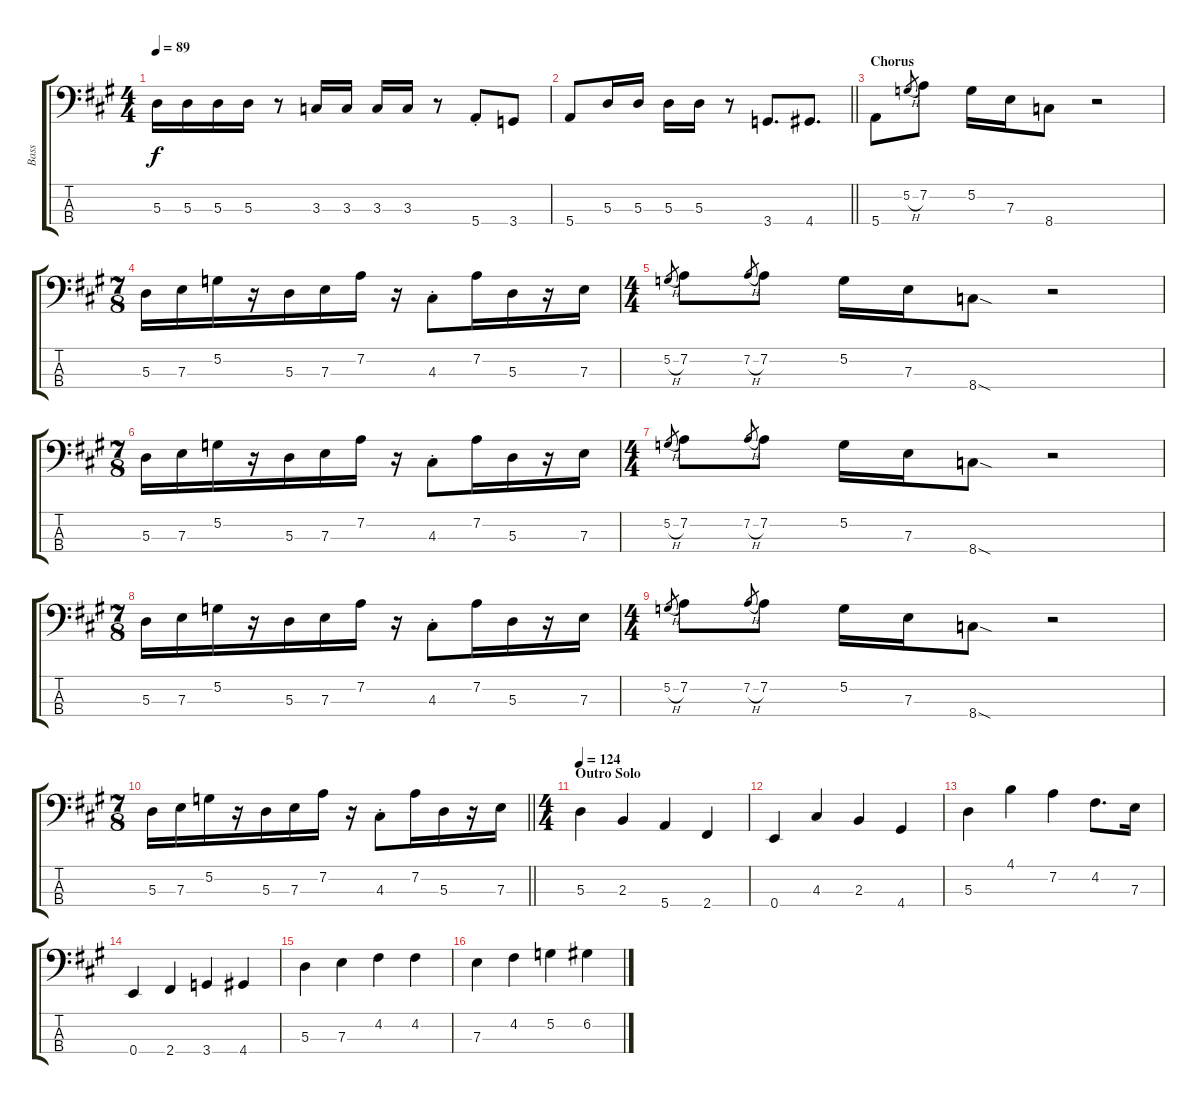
\track ("Bass" "Bass") {instrument electricbassfinger}
\staff {score tabs}
\tuning (G2 D2 A1 E1) {hide}
\ts (4 4)
\tempo 89
\clef f4
\ks a
5.3.16{dy f} 5.3.16 5.3.16 5.3.16 r.8 3.3.16 3.3.16 3.3.16 3.3.16 r.8 5.4{st}.8 3.4.8 |
\barLineRight lightlight
5.4.8 5.3.16 5.3.16 5.3.16 5.3.16 r.8 3.4.8{d} 4.4.8{d} |
\section ("" "Chorus")
5.4.8 5.2{h}.8{gr} 7.2.8 5.2.16 7.3.16 8.4.8 r.2 |
\ts (7 8)
5.3.16 7.3.16 5.2.16 r.16 5.3.16 7.3.16 7.2.16 r.16 4.3{st}.8 7.2.16 5.3.16 r.16 7.3.16 |
\ts (4 4)
5.2{h}.8{gr} 7.2.8 7.2{h}.8{gr} 7.2.8 5.2.16 7.3.16 8.4{sod}.8 r.2 |
\ts (7 8)
5.3.16 7.3.16 5.2.16 r.16 5.3.16 7.3.16 7.2.16 r.16 4.3{st}.8 7.2.16 5.3.16 r.16 7.3.16 |
\ts (4 4)
5.2{h}.8{gr} 7.2.8 7.2{h}.8{gr} 7.2.8 5.2.16 7.3.16 8.4{sod}.8 r.2 |
\ts (7 8)
5.3.16 7.3.16 5.2.16 r.16 5.3.16 7.3.16 7.2.16 r.16 4.3{st}.8 7.2.16 5.3.16 r.16 7.3.16 |
\ts (4 4)
5.2{h}.8{gr} 7.2.8 7.2{h}.8{gr} 7.2.8 5.2.16 7.3.16 8.4{sod}.8 r.2 |
\ts (7 8)
\barLineRight lightlight
5.3.16 7.3.16 5.2.16 r.16 5.3.16 7.3.16 7.2.16 r.16 4.3{st}.8 7.2.16 5.3.16 r.16 7.3.16 |
\ts (4 4)
\section ("" "Outro Solo")
\tempo 124
5.3.4{volume 14} 2.3.4 5.4.4 2.4.4 |
0.4.4 4.3.4 2.3.4 4.4.4 |
5.3.4 4.1.4 7.2.4 4.2.8{d} 7.3.16 |
0.4.4 2.4.4 3.4.4 4.4.4 |
5.3.4 7.3.4 4.2.4 4.2.4 |
7.3.4 4.2.4 5.2.4 6.2.4
